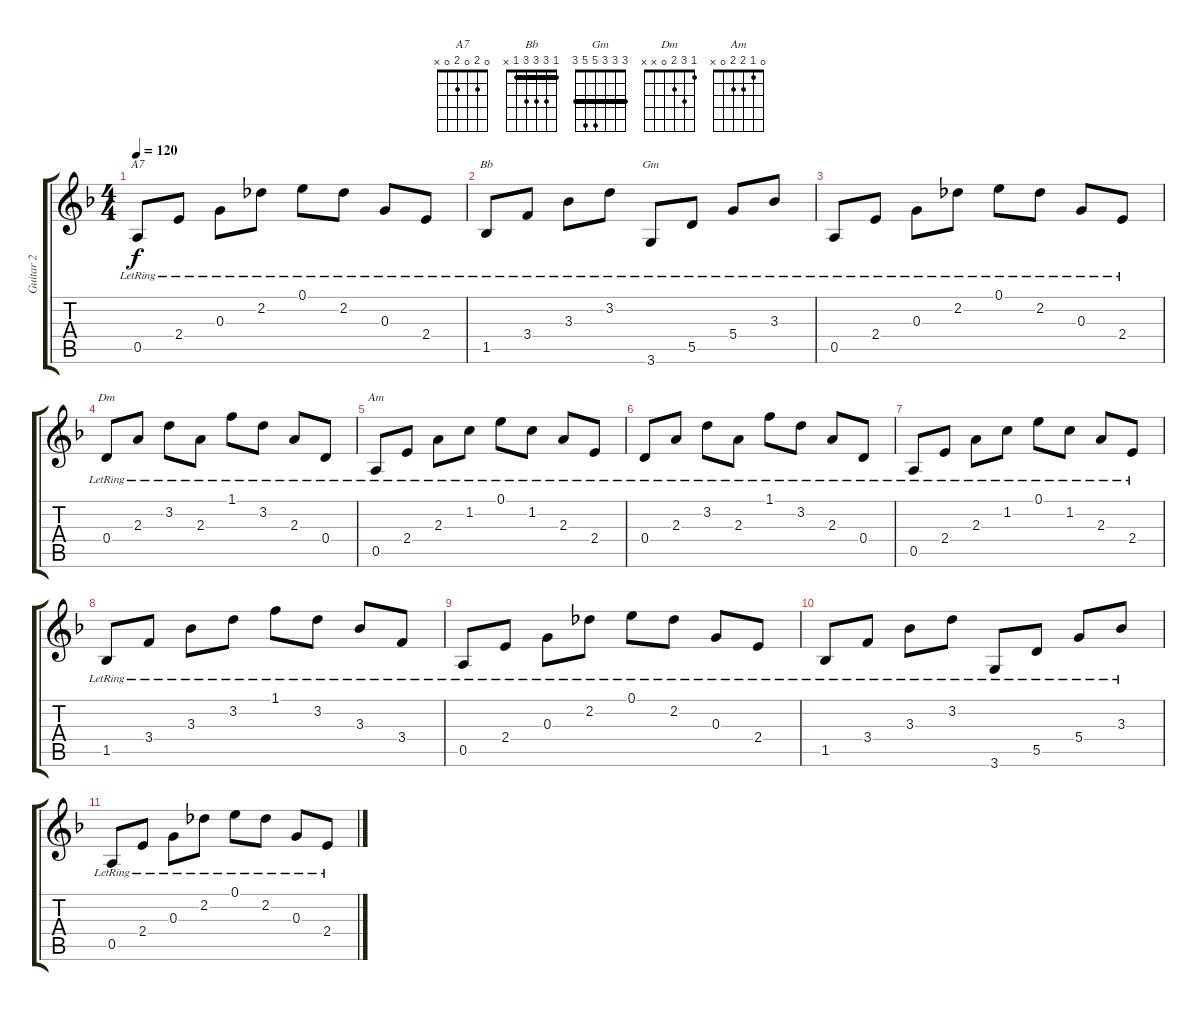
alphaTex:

\track ("Guitar 2" "Guitar 2") {instrument acousticguitarsteel}
\staff {score tabs}
\tuning (E4 B3 G3 D3 A2 E2) {hide}
\chord ("A7" 0 2 0 2 0 x)
\chord ("Bb" 1 3 3 3 1 x) {barre 1}
\chord ("Gm" 3 3 3 5 5 3) {barre 3}
\chord ("Dm" 1 3 2 0 x x)
\chord ("Am" 0 1 2 2 0 x)
\ts (4 4)
\tempo 120
\clef g2
\ks dminor
0.5{lr}.8{ch "A7" dy f} 2.4{lr}.8 0.3{lr}.8 2.2{lr}.8 0.1{lr}.8 2.2{lr}.8 0.3{lr}.8 2.4{lr}.8 |
1.5{lr}.8{ch "Bb"} 3.4{lr}.8 3.3{lr}.8 3.2{lr}.8 3.6{lr}.8{ch "Gm"} 5.5{lr}.8 5.4{lr}.8 3.3{lr}.8 |
0.5{lr}.8 2.4{lr}.8 0.3{lr}.8 2.2{lr}.8 0.1{lr}.8 2.2{lr}.8 0.3{lr}.8 2.4{lr}.8 |
0.4{lr}.8{ch "Dm"} 2.3{lr}.8 3.2{lr}.8 2.3{lr}.8 1.1{lr}.8 3.2{lr}.8 2.3{lr}.8 0.4{lr}.8 |
0.5{lr}.8{ch "Am"} 2.4{lr}.8 2.3{lr}.8 1.2{lr}.8 0.1{lr}.8 1.2{lr}.8 2.3{lr}.8 2.4{lr}.8 |
0.4{lr}.8 2.3{lr}.8 3.2{lr}.8 2.3{lr}.8 1.1{lr}.8 3.2{lr}.8 2.3{lr}.8 0.4{lr}.8 |
0.5{lr}.8 2.4{lr}.8 2.3{lr}.8 1.2{lr}.8 0.1{lr}.8 1.2{lr}.8 2.3{lr}.8 2.4{lr}.8 |
1.5{lr}.8 3.4{lr}.8 3.3{lr}.8 3.2{lr}.8 1.1{lr}.8 3.2{lr}.8 3.3{lr}.8 3.4{lr}.8 |
0.5{lr}.8 2.4{lr}.8 0.3{lr}.8 2.2{lr}.8 0.1{lr}.8 2.2{lr}.8 0.3{lr}.8 2.4{lr}.8 |
1.5{lr}.8 3.4{lr}.8 3.3{lr}.8 3.2{lr}.8 3.6{lr}.8 5.5{lr}.8 5.4{lr}.8 3.3{lr}.8 |
0.5{lr}.8 2.4{lr}.8 0.3{lr}.8 2.2{lr}.8 0.1{lr}.8 2.2{lr}.8 0.3{lr}.8 2.4{lr}.8
